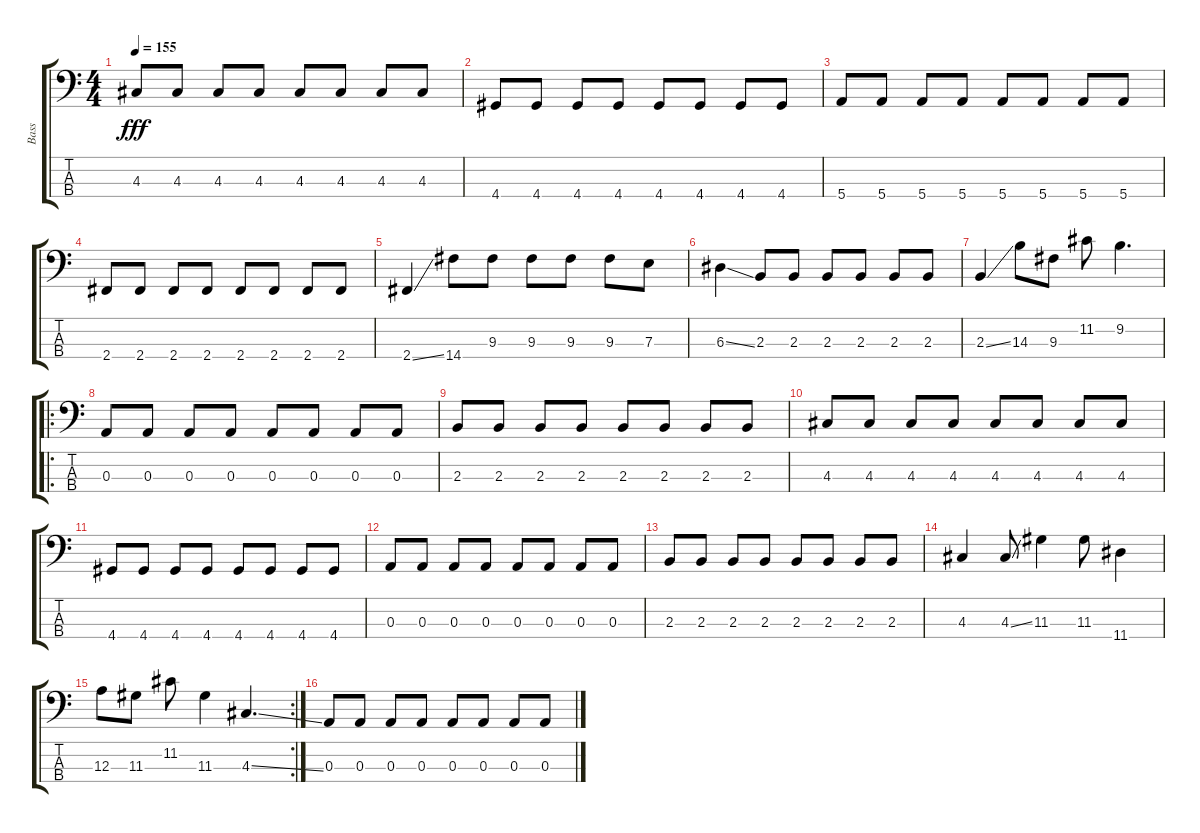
\track ("Bass " "Bass ") {instrument electricbasspick}
\staff {score tabs}
\tuning (G2 D2 A1 E1) {hide}
\ts (4 4)
\tempo 155
\clef f4
\ks c
4.3.8{dy fff} 4.3.8 4.3.8 4.3.8 4.3.8 4.3.8 4.3.8 4.3.8 |
4.4.8 4.4.8 4.4.8 4.4.8 4.4.8 4.4.8 4.4.8 4.4.8 |
5.4.8 5.4.8 5.4.8 5.4.8 5.4.8 5.4.8 5.4.8 5.4.8 |
2.4.8 2.4.8 2.4.8 2.4.8 2.4.8 2.4.8 2.4.8 2.4.8 |
2.4{ss}.4 14.4.8 9.3.8 9.3.8 9.3.8 9.3.8 7.3.8 |
6.3{ss}.4 2.3.8 2.3.8 2.3.8 2.3.8 2.3.8 2.3.8 |
2.3{ss}.4 14.3.8 9.3.8 11.2.8 9.2.4{d} |
\ro
0.3.8 0.3.8 0.3.8 0.3.8 0.3.8 0.3.8 0.3.8 0.3.8 |
2.3.8 2.3.8 2.3.8 2.3.8 2.3.8 2.3.8 2.3.8 2.3.8 |
4.3.8 4.3.8 4.3.8 4.3.8 4.3.8 4.3.8 4.3.8 4.3.8 |
4.4.8 4.4.8 4.4.8 4.4.8 4.4.8 4.4.8 4.4.8 4.4.8 |
0.3.8 0.3.8 0.3.8 0.3.8 0.3.8 0.3.8 0.3.8 0.3.8 |
2.3.8 2.3.8 2.3.8 2.3.8 2.3.8 2.3.8 2.3.8 2.3.8 |
4.3.4 4.3{ss}.8 11.3.4 11.3.8 11.4.4 |
\rc 2
12.3.8 11.3.8 11.2.8 11.3.4 4.3{ss}.4{d} |
0.3.8 0.3.8 0.3.8 0.3.8 0.3.8 0.3.8 0.3.8 0.3.8
